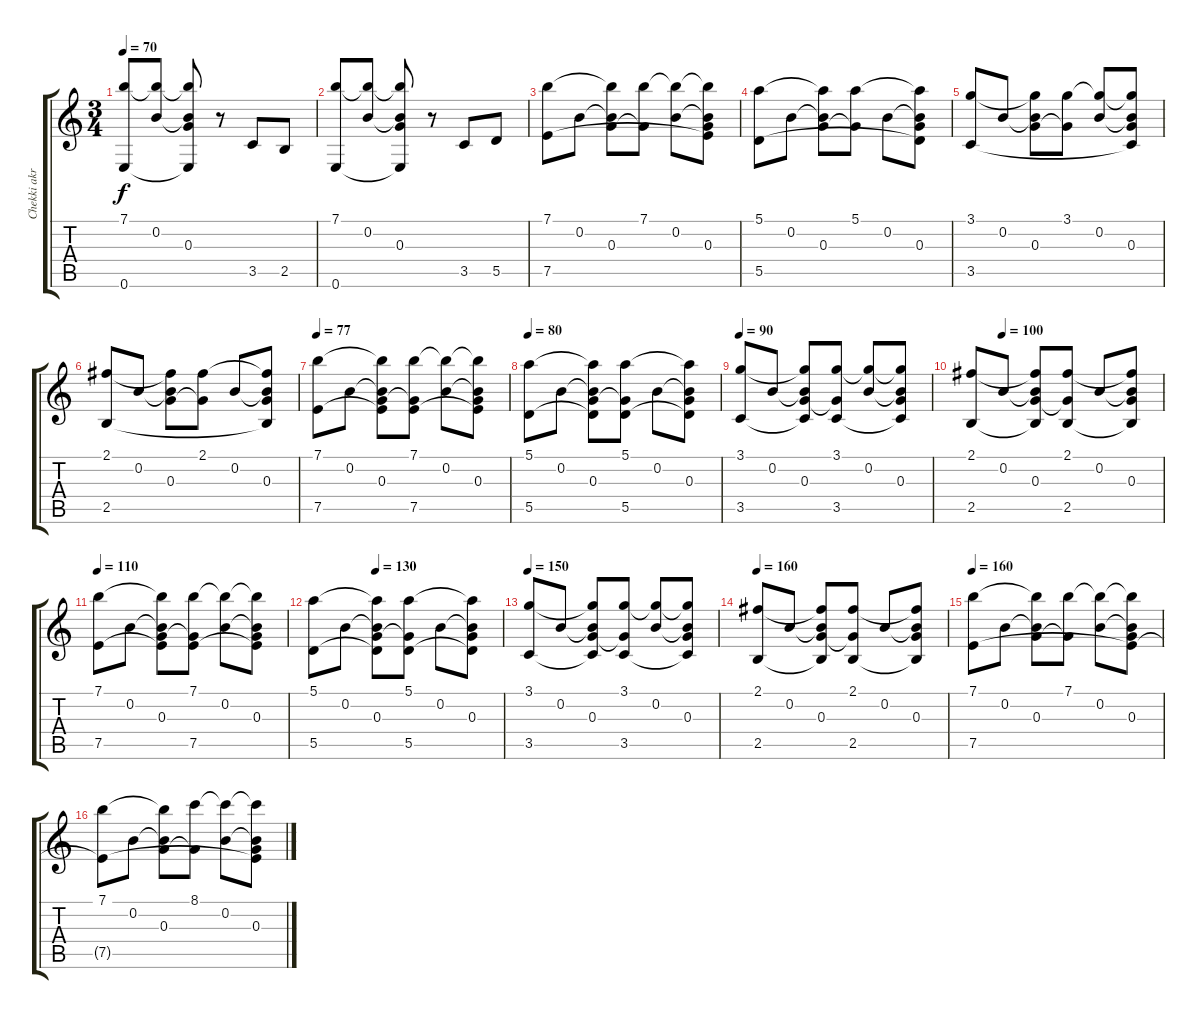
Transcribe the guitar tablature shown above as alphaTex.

\track ("Chekki akrem" "Chekki akr") {instrument acousticguitarnylon}
\staff {score tabs}
\tuning (E4 B3 G3 D3 A2 E2) {hide}
\ts (3 4)
\tempo 70
\clef g2
\ks c
(7.1 0.6).8{dy f} (7.1{t} 0.2).8 (7.1{t} 0.2{t} 0.3 0.6{t}).8 r.8 3.5.8 2.5.8 |
(7.1 0.6).8 (7.1{t} 0.2).8 (7.1{t} 0.2{t} 0.3 0.6{t}).8 r.8 3.5.8 5.5.8 |
(7.1 7.5).8 0.2.8 (7.1{t} 0.2{t} 0.3).8 (7.1 0.3{t}).8 (7.1{t} 0.2).8 (7.1{t} 0.2{t} 0.3 7.5{t}).8 |
(5.1 5.5).8 0.2.8 (5.1{t} 0.2{t} 0.3).8 (5.1 0.3{t}).8 0.2.8 (5.1{t} 0.2{t} 0.3 5.5{t}).8 |
(3.1 3.5).8 0.2.8 (3.1{t} 0.2{t} 0.3).8 (3.1 0.3{t}).8 (3.1{t} 0.2).8 (3.1{t} 0.2{t} 0.3 3.5{t}).8 |
(2.1 2.5).8 0.2.8 (2.1{t} 0.2{t} 0.3).8 (2.1 0.3{t}).8 0.2.8 (2.1{t} 0.2{t} 0.3 2.5{t}).8 |
\tempo 77
(7.1 7.5).8 0.2.8 (7.1{t} 0.2{t} 0.3 7.5{t}).8 (7.1 0.3{t} 7.5).8 (7.1{t} 0.2).8 (7.1{t} 0.2{t} 0.3 7.5{t}).8 |
\tempo 80
(5.1 5.5).8 0.2.8 (5.1{t} 0.2{t} 0.3 5.5{t}).8 (5.1 0.3{t} 5.5).8 0.2.8 (5.1{t} 0.2{t} 0.3 5.5{t}).8 |
\tempo 90
(3.1 3.5).8 0.2.8 (3.1{t} 0.2{t} 0.3 3.5{t}).8 (3.1 0.3{t} 3.5).8 (3.1{t} 0.2).8 (3.1{t} 0.2{t} 0.3 3.5{t}).8 |
\tempo (100 0.16666666666666666)
(2.1 2.5).8 0.2.8 (2.1{t} 0.2{t} 0.3 2.5{t}).8 (2.1 0.3{t} 2.5).8 0.2.8 (2.1{t} 0.2{t} 0.3 2.5{t}).8 |
\tempo 110
(7.1 7.5).8 0.2.8 (7.1{t} 0.2{t} 0.3 7.5{t}).8 (7.1 0.3{t} 7.5).8 (7.1{t} 0.2).8 (7.1{t} 0.2{t} 0.3 7.5{t}).8 |
\tempo (130 0.3333333333333333)
(5.1 5.5).8 0.2.8 (5.1{t} 0.2{t} 0.3 5.5{t}).8 (5.1 0.3{t} 5.5).8 0.2.8 (5.1{t} 0.2{t} 0.3 5.5{t}).8 |
\tempo 150
(3.1 3.5).8 0.2.8 (3.1{t} 0.2{t} 0.3 3.5{t}).8 (3.1 0.3{t} 3.5).8 (3.1{t} 0.2).8 (3.1{t} 0.2{t} 0.3 3.5{t}).8 |
\tempo 160
(2.1 2.5).8 0.2.8 (2.1{t} 0.2{t} 0.3 2.5{t}).8 (2.1 0.3{t} 2.5).8 0.2.8 (2.1{t} 0.2{t} 0.3 2.5{t}).8 |
\tempo 160
(7.1 7.5).8 0.2.8 (7.1{t} 0.2{t} 0.3).8 (7.1 0.3{t}).8 (7.1{t} 0.2).8 (7.1{t} 0.2{t} 0.3 7.5{t}).8 |
(7.1 7.5{t}).8 0.2.8 (7.1{t} 0.2{t} 0.3).8 (8.1 0.3{t}).8 (8.1{t} 0.2).8 (8.1{t} 0.2{t} 0.3 7.5{t}).8
